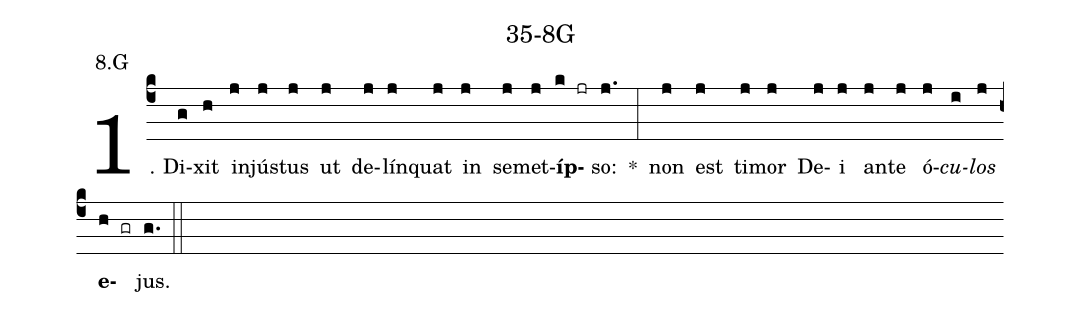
name: 35-8G;
annotation: 8.G;
%%
(c4)1. Di(g)xit(h) in(j)jús(j)tus(j) ut(j) de(j)lín(j)quat(j) in(j) se(j)met(j)<b>íp</b>(k jr)so:(j.) *(:) non(j) est(j) ti(j)mor(j) De(j)i(j) an(j)te(j) ó(j)<i>cu</i>(i)<i>los</i>(j) <b>e</b>(h gr)jus.(g.) (::)
